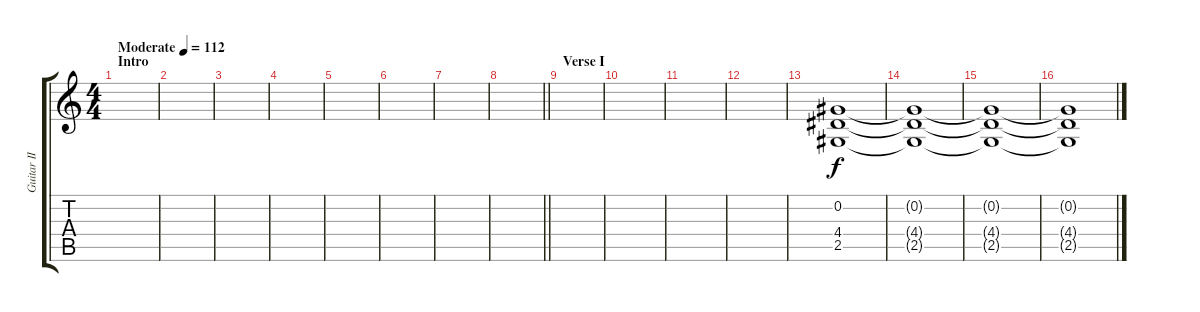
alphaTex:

\track ("Guitar II" "Guitar II") {instrument overdrivenguitar}
\staff {score tabs}
\tuning (Db4 Ab3 E3 B2 Gb2 B1) {hide}
\ts (4 4)
\section ("" "Intro")
\tempo (112 "Moderate")
\clef g2
\ks c
|
|
|
|
|
|
|
\barLineRight lightlight
|
\section ("" "Verse I")
|
|
|
|
(0.2 4.4 2.5).1{volume 10} |
(0.2{t} 4.4{t} 2.5{t}).1 |
(0.2{t} 4.4{t} 2.5{t}).1 |
(0.2{t} 4.4{t} 2.5{t}).1
